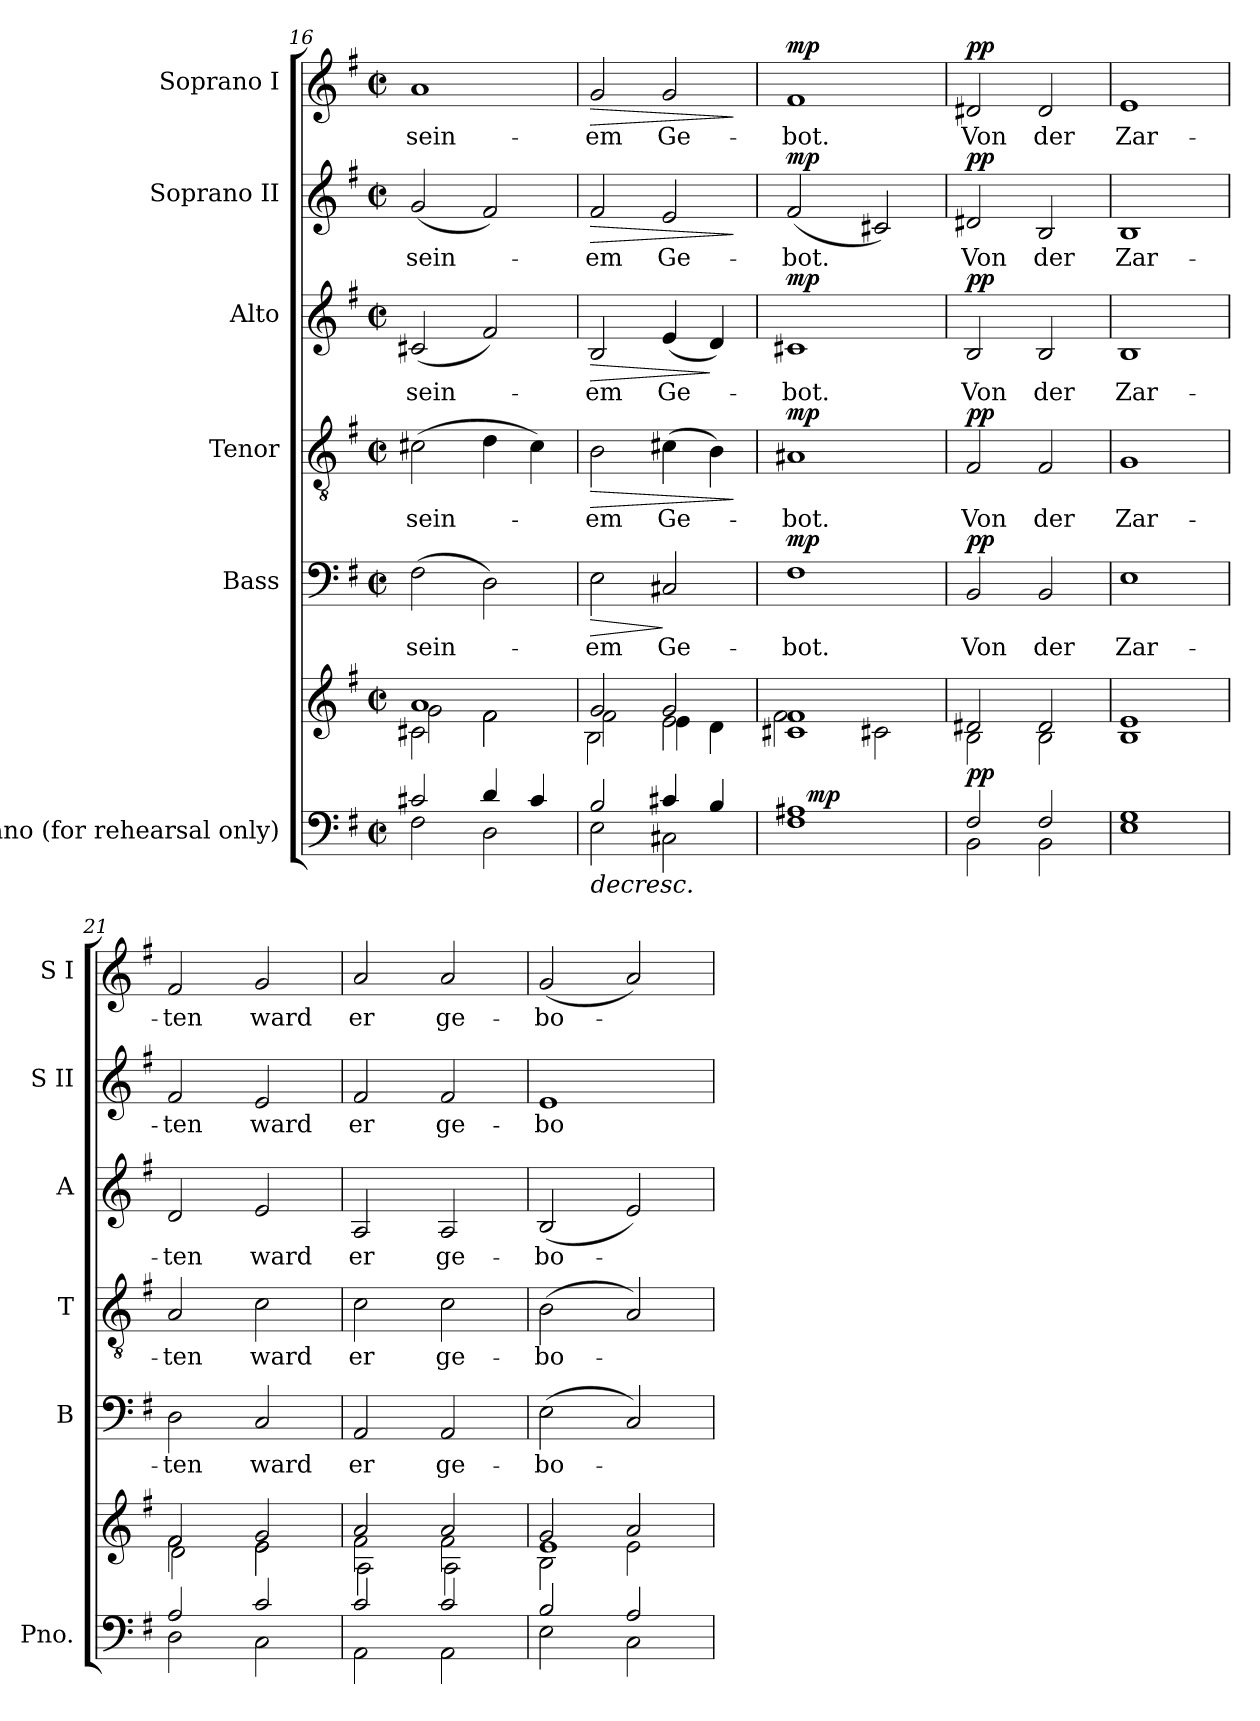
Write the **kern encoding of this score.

**kern	**kern	**dynam	**kern	**text	**dynam	**kern	**text	**dynam	**kern	**text	**dynam	**kern	**text	**dynam	**kern	**text	**dynam
*part6	*part6	*part6	*part5	*part5	*part5	*part4	*part4	*part4	*part3	*part3	*part3	*part2	*part2	*part2	*part1	*part1	*part1
*staff7	*staff6	*staff6/7	*staff5	*staff5	*staff5	*staff4	*staff4	*staff4	*staff3	*staff3	*staff3	*staff2	*staff2	*staff2	*staff1	*staff1	*staff1
*I"Piano (for rehearsal only)	*	*	*I"Bass	*	*	*I"Tenor	*	*	*I"Alto	*	*	*I"Soprano II	*	*	*I"Soprano I	*	*
*I'Pno.	*	*	*I'B	*	*	*I'T	*	*	*I'A	*	*	*I'S II	*	*	*I'S I	*	*
!!LO:PB:g=z
*clefF4	*clefG2	*	*clefF4	*	*	*clefGv2	*	*	*clefG2	*	*	*clefG2	*	*	*clefG2	*	*
*k[f#]	*k[f#]	*	*k[f#]	*	*	*k[f#]	*	*	*k[f#]	*	*	*k[f#]	*	*	*k[f#]	*	*
*G:	*G:	*	*G:	*	*	*G:	*	*	*G:	*	*	*G:	*	*	*G:	*	*
*M2/2	*M2/2	*	*M2/2	*	*	*M2/2	*	*	*M2/2	*	*	*M2/2	*	*	*M2/2	*	*
*met(c|)	*met(c|)	*	*met(c|)	*	*	*met(c|)	*	*	*met(c|)	*	*	*met(c|)	*	*	*met(c|)	*	*
=16	=16	=16	=16	=16	=16	=16	=16	=16	=16	=16	=16	=16	=16	=16	=16	=16	=16
*^	*^	*	*	*	*	*	*	*	*	*	*	*	*	*	*	*	*
*	*	*	*^	*	*	*	*	*	*	*	*	*	*	*	*	*	*	*	*
2c#X/	2F#\	1a	2g\	2c#X\	.	(2F#\	sein-	.	(2c#X\	sein-	.	(>2c#X/	sein-	.	(2g/	sein-	.	1a	sein-	.
4d/	2D\	.	2f#\	2f#\	.	2D\)	.	.	4d\	.	.	2f#/)	.	.	2f#/)	.	.	.	.	.
4c#/	.	.	.	.	.	.	.	.	4c#\)	.	.	.	.	.	.	.	.	.	.	.
=17	=17	=17	=17	=17	=17	=17	=17	=17	=17	=17	=17	=17	=17	=17	=17	=17	=17	=17	=17	=17
!	!	!	!	!	!LO:HP:b=2	!	!	!LO:HP:b	!	!	!LO:HP:b	!	!	!LO:HP:b	!	!	!LO:HP:b	!	!	!LO:HP:b
2B/	2E\	2g/	2f#\	2B\	>	2E\	-em	>	2B\	-em	>	2B/	-em	>	2f#/	-em	>	2g/	-em	>
4c#X/	2C#X\	2g/	2e\	4e\	.	2C#X/	Ge-	]	(4c#X\	Ge-	.	(4e/	Ge-	.	2e/	Ge-	.	2g/	Ge-	.
4B/	.	.	.	4d\	.	.	.	.	4B\)	.	.	4d/)	.	]	.	.	.	.	.	.
*v	*v	*	*	*	*	*	*	*	*	*	*	*	*	*	*	*	*	*	*	*
*	*v	*v	*v	*	*	*	*	*	*	*	*	*	*	*	*	*	*	*	*
.	.	.	.	.	.	.	.	]	.	.	.	.	.	]	.	.	]
=18	=18	=18	=18	=18	=18	=18	=18	=18	=18	=18	=18	=18	=18	=18	=18	=18	=18
*^	*^	*	*	*	*	*	*	*	*	*	*	*	*	*	*	*	*
*	*	*	*^	*	*	*	*	*	*	*	*	*	*	*	*	*	*	*	*
!	!	!	!	!	!	!	!	!LO:DY:a	!	!	!LO:DY:a	!	!	!LO:DY:a	!	!	!LO:DY:a	!	!	!LO:DY:a
*	*^	*	*	*	*	*	*	*	*	*	*	*	*	*	*	*	*	*	*	*
1A#X	1F#	16ryy	1f#	2f#\	1c#X	.	1F#	-bot.	mp	1A#X	-bot.	mp	1c#X	-bot.	mp	(2f#/	-bot.	mp	1f#	-bot.	mp
!	!	!	!	!	!	!LO:DY:a=2	!	!	!	!	!	!	!	!	!	!	!	!	!	!	!
.	.	2...ryy	.	.	.	mp	.	.	.	.	.	.	.	.	.	.	.	.	.	.	.
.	.	.	.	2c#X\	.	.	.	.	.	.	.	.	.	.	.	2c#X/)	.	.	.	.	.
*	*	*	*v	*v	*v	*	*	*	*	*	*	*	*	*	*	*	*	*	*	*	*
.	.	.	.	]	.	.	.	.	.	.	.	.	.	.	.	.	.	.	.
=19	=19	=19	=19	=19	=19	=19	=19	=19	=19	=19	=19	=19	=19	=19	=19	=19	=19	=19	=19
*	*	*	*^	*	*	*	*	*	*	*	*	*	*	*	*	*	*	*	*
!	!	!	!	!	!LO:DY:a=2	!	!	!LO:DY:a	!	!	!LO:DY:a	!	!	!LO:DY:a	!	!	!LO:DY:a	!	!	!LO:DY:a
*	*v	*v	*	*	*	*	*	*	*	*	*	*	*	*	*	*	*	*	*	*
2F#/	2BB\	2d#X/	2B\	pp	2BB/	Von	pp	2F#/	Von	pp	2B/	Von	pp	2d#X/	Von	pp	2d#X/	Von	pp
2F#/	2BB\	2d#/	2B\	.	2BB/	der	.	2F#/	der	.	2B/	der	.	2B/	der	.	2d#/	der	.
=20	=20	=20	=20	=20	=20	=20	=20	=20	=20	=20	=20	=20	=20	=20	=20	=20	=20	=20	=20
1G	1E	1e	1B	.	1E	Zar-	.	1G	Zar-	.	1B	Zar-	.	1B	Zar-	.	1e	Zar-	.
=21	=21	=21	=21	=21	=21	=21	=21	=21	=21	=21	=21	=21	=21	=21	=21	=21	=21	=21	=21
*	*	*	*^	*	*	*	*	*	*	*	*	*	*	*	*	*	*	*	*
2A/	2D\	2f#/	2f#\	2d\	.	2D\	-ten	.	2A/	-ten	.	2d/	-ten	.	2f#/	-ten	.	2f#/	-ten	.
2c/	2C\	2g/	2e\	2e\	.	2C/	ward	.	2c\	ward	.	2e/	ward	.	2e/	ward	.	2g/	ward	.
=22	=22	=22	=22	=22	=22	=22	=22	=22	=22	=22	=22	=22	=22	=22	=22	=22	=22	=22	=22	=22
2c/	2AA\	2a/	2f#\	2A\	.	2AA/	er	.	2c\	er	.	2A/	er	.	2f#/	er	.	2a/	er	.
2c/	2AA\	2a/	2f#\	2A\	.	2AA/	ge-	.	2c\	ge-	.	2A/	ge-	.	2f#/	ge-	.	2a/	ge-	.
=23	=23	=23	=23	=23	=23	=23	=23	=23	=23	=23	=23	=23	=23	=23	=23	=23	=23	=23	=23	=23
2B/	2E\	2g/	1e	2B\	.	(2E\	-bo-	.	(2B\	-bo-	.	(2B/	-bo-	.	1e	-bo-	.	(2g/	-bo-	.
2A/	2C\	2a/	.	2e\	.	2C/)	.	.	2A/)	.	.	2e/)	.	.	.	.	.	2a/)	.	.
*v	*v	*	*	*	*	*	*	*	*	*	*	*	*	*	*	*	*	*	*	*
*	*v	*v	*v	*	*	*	*	*	*	*	*	*	*	*	*	*	*	*	*
=	=	=	=	=	=	=	=	=	=	=	=	=	=	=	=	=	=
*-	*-	*-	*-	*-	*-	*-	*-	*-	*-	*-	*-	*-	*-	*-	*-	*-	*-
